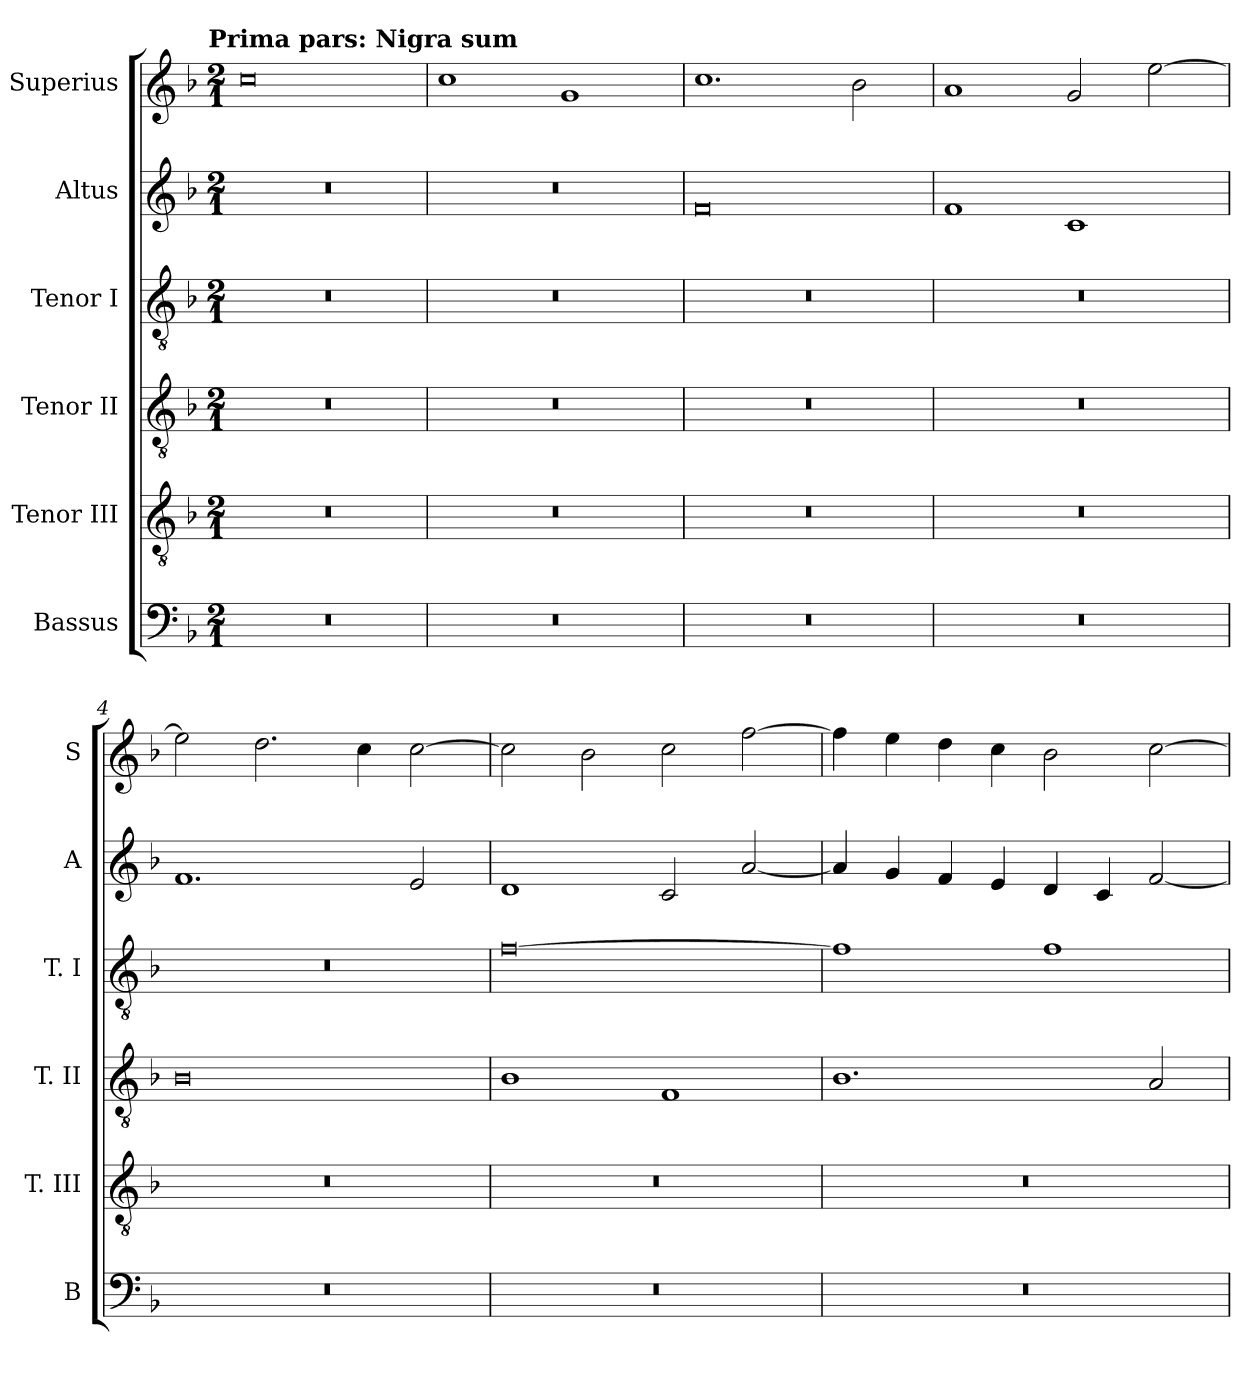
**kern	**kern	**kern	**kern	**kern	**kern
*part6	*part5	*part4	*part3	*part2	*part1
*staff6	*staff5	*staff4	*staff3	*staff2	*staff1
*I"Bassus	*I"Tenor III	*I"Tenor II	*I"Tenor I	*I"Altus	*I"Superius
*I'B	*I'T. III	*I'T. II	*I'T. I	*I'A	*I'S
*clefF4	*clefGv2	*clefGv2	*clefGv2	*clefG2	*clefG2
*k[b-]	*k[b-]	*k[b-]	*k[b-]	*k[b-]	*k[b-]
*F:	*F:	*F:	*F:	*F:	*F:
!!LO:TX:omd:t=Prima pars&colon; Nigra sum
*M2/1	*M2/1	*M2/1	*M2/1	*M2/1	*M2/1
=	=	=	=	=	=
0r	0r	0r	0r	0r	0cc
=1	=1	=1	=1	=1	=1
0r	0r	0r	0r	0r	1cc
.	.	.	.	.	1g
=2	=2	=2	=2	=2	=2
0r	0r	0r	0r	0f	1.cc
.	.	.	.	.	2b-
=3	=3	=3	=3	=3	=3
0r	0r	0r	0r	1f	1a
.	.	.	.	1c	2g
.	.	.	.	.	[2ee
=4	=4	=4	=4	=4	=4
0r	0r	0B-	0r	1.f	2ee]
.	.	.	.	.	2.dd
.	.	.	.	.	4cc
.	.	.	.	2e	[2cc
=5	=5	=5	=5	=5	=5
0r	0r	1B-	[0f	1d	2cc]
.	.	.	.	.	2b-
.	.	1F	.	2c	2cc
.	.	.	.	[2a	[2ff
=6	=6	=6	=6	=6	=6
0r	0r	1.B-	1f]	4a]	4ff]
.	.	.	.	4g	4ee
.	.	.	.	4f	4dd
.	.	.	.	4e	4cc
.	.	.	1f	4d	2b-
.	.	.	.	4c	.
.	.	2A	.	[2f	[2cc
=	=	=	=	=	=
*-	*-	*-	*-	*-	*-
